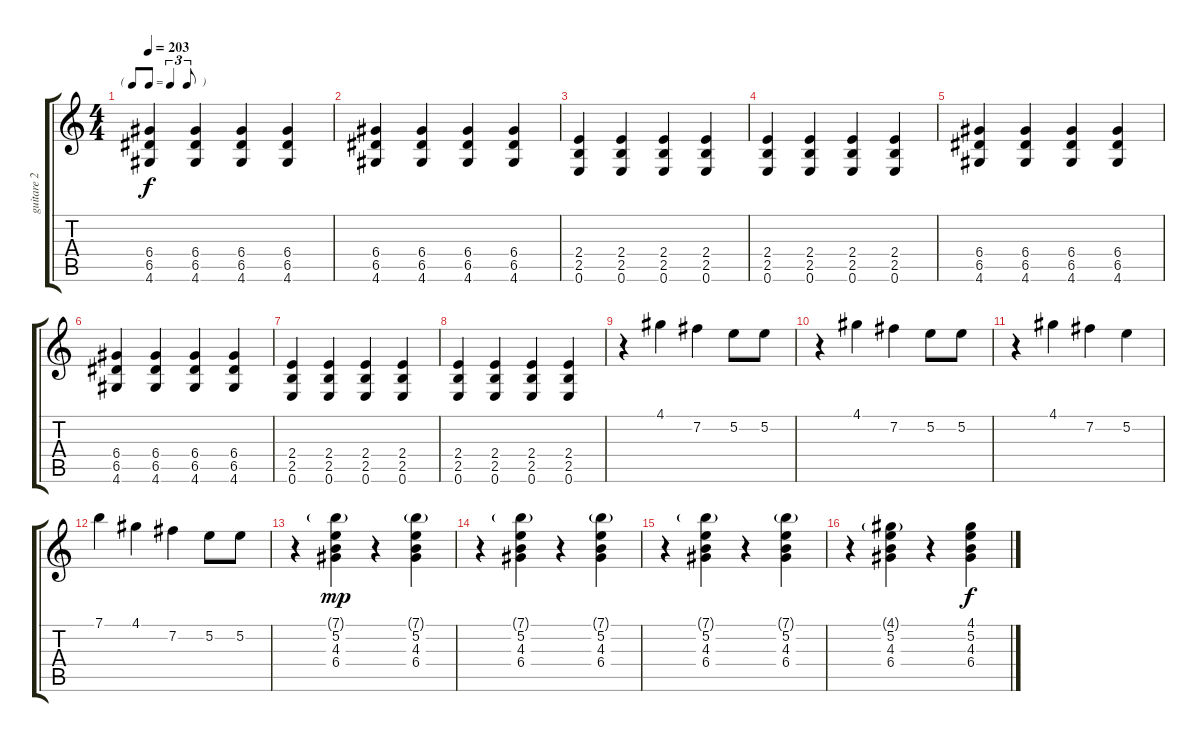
\track ("guitare 2" "guitare 2") {instrument distortionguitar}
\staff {score tabs}
\tuning (E4 B3 G3 D3 A2 E2) {hide}
\ts (4 4)
\tf triplet8th
\tempo 203
\clef g2
\ks c
(6.4 6.5 4.6).4{dy f} (6.4 6.5 4.6).4 (6.4 6.5 4.6).4 (6.4 6.5 4.6).4 |
(6.4 6.5 4.6).4 (6.4 6.5 4.6).4 (6.4 6.5 4.6).4 (6.4 6.5 4.6).4 |
(2.4 2.5 0.6).4 (2.4 2.5 0.6).4 (2.4 2.5 0.6).4 (2.4 2.5 0.6).4 |
(2.4 2.5 0.6).4 (2.4 2.5 0.6).4 (2.4 2.5 0.6).4 (2.4 2.5 0.6).4 |
(6.4 6.5 4.6).4 (6.4 6.5 4.6).4 (6.4 6.5 4.6).4 (6.4 6.5 4.6).4 |
(6.4 6.5 4.6).4 (6.4 6.5 4.6).4 (6.4 6.5 4.6).4 (6.4 6.5 4.6).4 |
(2.4 2.5 0.6).4 (2.4 2.5 0.6).4 (2.4 2.5 0.6).4 (2.4 2.5 0.6).4 |
(2.4 2.5 0.6).4 (2.4 2.5 0.6).4 (2.4 2.5 0.6).4 (2.4 2.5 0.6).4 |
r.4 4.1.4 7.2.4 5.2.8 5.2.8 |
r.4 4.1.4 7.2.4 5.2.8 5.2.8 |
r.4 4.1.4 7.2.4 5.2.4 |
7.1.4 4.1.4 7.2.4 5.2.8 5.2.8 |
r.4 (7.1{g} 5.2 4.3 6.4).4{dy mp} r.4 (7.1{g} 5.2 4.3 6.4).4 |
r.4 (7.1{g} 5.2 4.3 6.4).4 r.4 (7.1{g} 5.2 4.3 6.4).4 |
r.4 (7.1{g} 5.2 4.3 6.4).4 r.4 (7.1{g} 5.2 4.3 6.4).4 |
r.4 (4.1{g} 5.2 4.3 6.4).4 r.4 (4.1 5.2 4.3 6.4).4{dy f}
